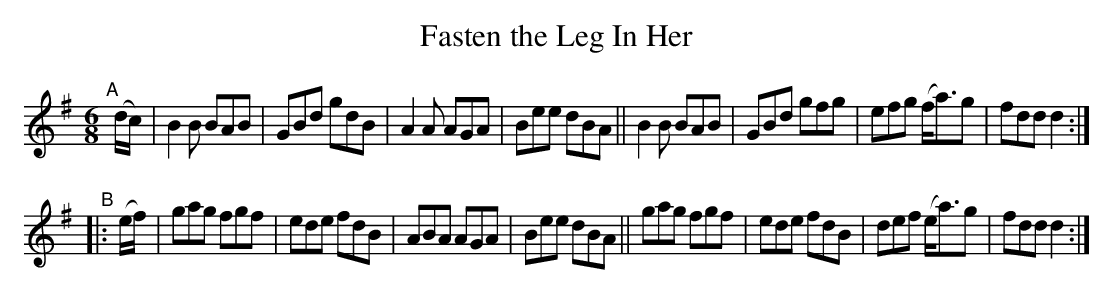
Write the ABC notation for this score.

X:1
T: Fasten the Leg In Her
M: 6/8
L: 1/8
K: G
"^A"[|] (d/c/) \
|  B2B BAB | GBd gdB | A2A AGA | Bee dBA \
|| B2B BAB | GBd gfg | efg (f<a)g | fdd d2 :|
"^B"|: (e/f/) \
|  gag fgf | ede fdB | ABA AGA | Bee dBA \
|| gag fgf | ede fdB | def (e<a)g | fdd d2 :|
